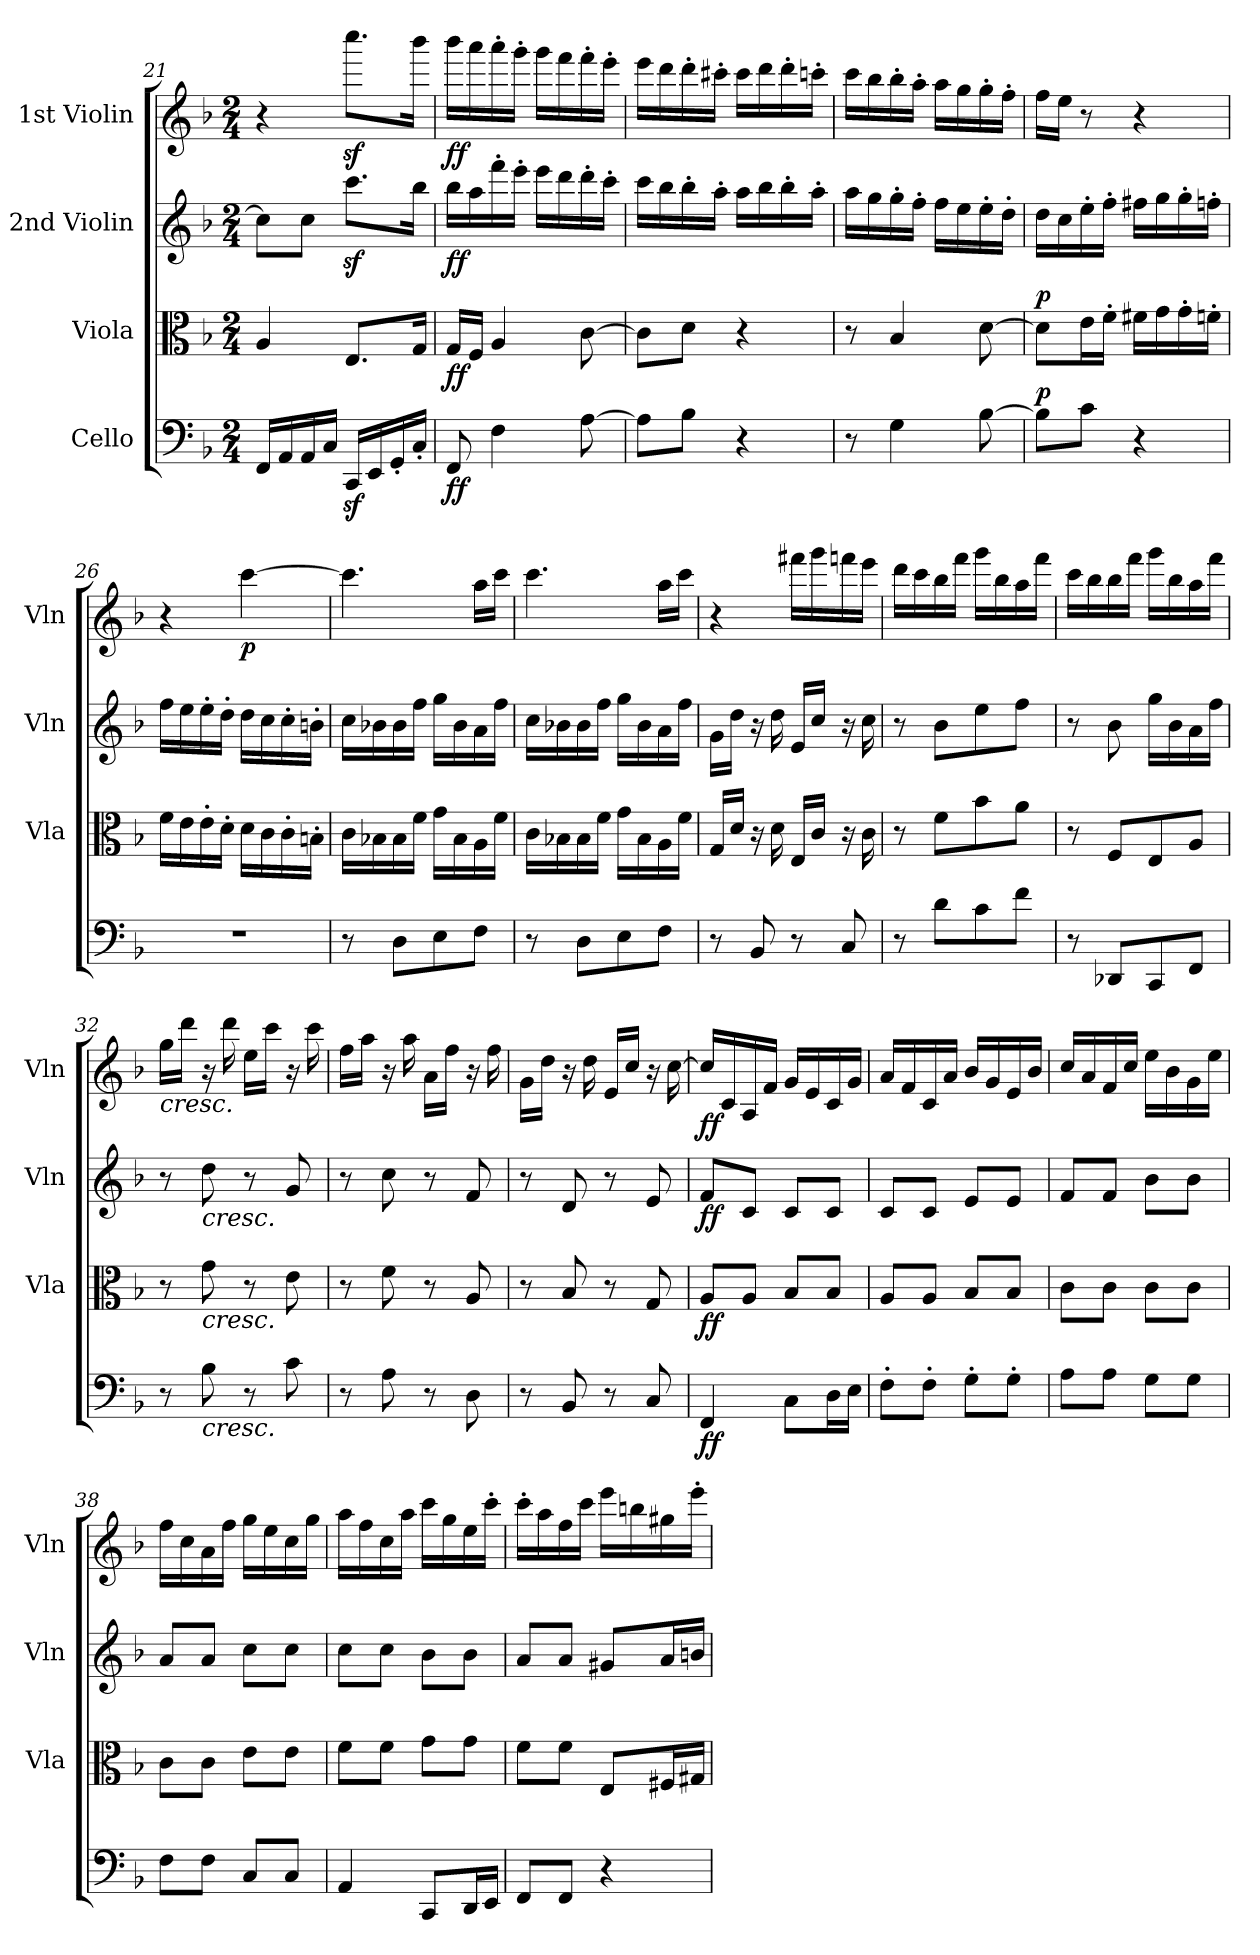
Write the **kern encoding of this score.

**kern	**dynam	**kern	**dynam	**kern	**dynam	**kern	**dynam
*part4	*part4	*part3	*part3	*part2	*part2	*part1	*part1
*staff4	*staff4	*staff3	*staff3	*staff2	*staff2	*staff1	*staff1
*I"Cello	*	*I"Viola	*	*I"2nd Violin	*	*I"1st Violin	*
*	*	*I'Vla	*	*I'Vln	*	*I'Vln	*
*clefF4	*	*clefC3	*	*clefG2	*	*clefG2	*
*k[b-]	*	*k[b-]	*	*k[b-]	*	*k[b-]	*
*F:	*	*F:	*	*F:	*	*F:	*
*M2/4	*	*M2/4	*	*M2/4	*	*M2/4	*
=21	=21	=21	=21	=21	=21	=21	=21
16FF/LL	.	4A/	.	8cc\L]	.	4r	.
16AA/	.	.	.	.	.	.	.
16AA/	.	.	.	8cc\J	.	.	.
16C/JJ	.	.	.	.	.	.	.
16CCz>/LL	.	8.E/L	.	8.cccz<\L	.	8.ccccz<\L	.
16EE/	.	.	.	.	.	.	.
16GG'/	.	.	.	.	.	.	.
16C'/JJ	.	16G/Jk	.	16bb-\Jk	.	16bbb-\Jk	.
=22	=22	=22	=22	=22	=22	=22	=22
!	!LO:DY:b	!	!LO:DY:b	!	!LO:DY:b	!	!LO:DY:b
8FF/	ff	16G/LL	ff	16bb-\LL	ff	16bbb-\LL	ff
.	.	16F/JJ	.	16aa\	.	16aaa\	.
4F\	.	4A/	.	16fff'\	.	16aaa'\	.
.	.	.	.	16eee'\JJ	.	16ggg'\JJ	.
.	.	.	.	16eee\LL	.	16ggg\LL	.
.	.	.	.	16ddd\	.	16fff\	.
[8A\	.	[8c\	.	16ddd'\	.	16fff'\	.
.	.	.	.	16ccc'\JJ	.	16eee'\JJ	.
=23	=23	=23	=23	=23	=23	=23	=23
8A\L]	.	8c\L]	.	16ccc\LL	.	16eee\LL	.
.	.	.	.	16bb-\	.	16ddd\	.
8B-\J	.	8d\J	.	16bb-'\	.	16ddd'\	.
.	.	.	.	16aa'\JJ	.	16ccc#X'\JJ	.
4r	.	4r	.	16aa\LL	.	16ccc#\LL	.
.	.	.	.	16bb-\	.	16ddd\	.
.	.	.	.	16bb-'\	.	16ddd'\	.
.	.	.	.	16aa'\JJ	.	16cccn'\JJ	.
=24	=24	=24	=24	=24	=24	=24	=24
8r	.	8r	.	16aa\LL	.	16ccc\LL	.
.	.	.	.	16gg\	.	16bb-\	.
4G\	.	4B-/	.	16gg'\	.	16bb-'\	.
.	.	.	.	16ff'\JJ	.	16aa'\JJ	.
.	.	.	.	16ff\LL	.	16aa\LL	.
.	.	.	.	16ee\	.	16gg\	.
[8B-\	.	[8d\	.	16ee'\	.	16gg'\	.
.	.	.	.	16dd'\JJ	.	16ff'\JJ	.
!!LO:LB:g=z
=25	=25	=25	=25	=25	=25	=25	=25
!	!LO:DY:a	!	!LO:DY:a	!	!	!	!
8B-\L]	p	8d\L]	p	16dd\LL	.	16ff\LL	.
.	.	.	.	16cc\	.	16ee\JJ	.
8c\J	.	16e\L	.	16ee'\	.	8r	.
.	.	16f'\JJ	.	16ff'\JJ	.	.	.
4r	.	16f#X\LL	.	16ff#X\LL	.	4r	.
.	.	16g\	.	16gg\	.	.	.
.	.	16g'\	.	16gg'\	.	.	.
.	.	16fn'\JJ	.	16ffn'\JJ	.	.	.
=26	=26	=26	=26	=26	=26	=26	=26
2r	.	16f\LL	.	16ff\LL	.	4r	.
.	.	16e\	.	16ee\	.	.	.
.	.	16e'\	.	16ee'\	.	.	.
.	.	16d'\JJ	.	16dd'\JJ	.	.	.
!	!	!	!	!	!	!	!LO:DY:b
.	.	16d\LL	.	16dd\LL	.	[4ccc\	p
.	.	16c\	.	16cc\	.	.	.
.	.	16c'\	.	16cc'\	.	.	.
.	.	16Bn'\JJ	.	16bn'\JJ	.	.	.
!!LO:PB:g=z
=27	=27	=27	=27	=27	=27	=27	=27
8r	.	16c\LL	.	16cc!\LL	.	4.ccc\]	.
.	.	16B-X!\	.	16b-X!\	.	.	.
8D\L	.	16B-!\	.	16b-!\	.	.	.
.	.	16f!\JJ	.	16ff!\JJ	.	.	.
8E\	.	16g\LL	.	16gg\LL	.	.	.
.	.	16B-\	.	16b-\	.	.	.
8F\J	.	16A\	.	16a\	.	16aa\LL	.
.	.	16f\JJ	.	16ff\JJ	.	16ccc\JJ	.
=28	=28	=28	=28	=28	=28	=28	=28
8r	.	16c\LL	.	16cc\LL	.	4.ccc\	.
.	.	16B-X\	.	16b-X\	.	.	.
8D\L	.	16B-\	.	16b-\	.	.	.
.	.	16f\JJ	.	16ff\JJ	.	.	.
8E\	.	16g\LL	.	16gg\LL	.	.	.
.	.	16B-\	.	16b-\	.	.	.
8F\J	.	16A\	.	16a\	.	16aa\LL	.
.	.	16f\JJ	.	16ff\JJ	.	16ccc\JJ	.
=29	=29	=29	=29	=29	=29	=29	=29
8r	.	16G/LL	.	16g\LL	.	4r	.
.	.	16d/JJ	.	16dd\JJ	.	.	.
8BB-/	.	16r	.	16r	.	.	.
.	.	16d\	.	16dd\	.	.	.
8r	.	16E/LL	.	16e/LL	.	16fff#X\LL	.
.	.	16c/JJ	.	16cc/JJ	.	16ggg\	.
8C/	.	16r	.	16r	.	16fffn\	.
.	.	16c\	.	16cc\	.	16eee\JJ	.
=30	=30	=30	=30	=30	=30	=30	=30
8r	.	8r	.	8r	.	16ddd\LL	.
.	.	.	.	.	.	16ccc\	.
8d\L	.	8f\L	.	8b-\L	.	16bb-\	.
.	.	.	.	.	.	16fff\JJ	.
8c\	.	8b-\	.	8ee\	.	16ggg\LL	.
.	.	.	.	.	.	16bb-\	.
8f\J	.	8a\J	.	8ff\J	.	16aa\	.
.	.	.	.	.	.	16fff\JJ	.
!!LO:LB:g=z
=31	=31	=31	=31	=31	=31	=31	=31
8r	.	8r	.	8r	.	16ccc\LL	.
.	.	.	.	.	.	16bb-\	.
8DD-X/L	.	8F/L	.	8b-\	.	16bb-\	.
.	.	.	.	.	.	16fff\JJ	.
8CC/	.	8E/	.	16gg\LL	.	16ggg\LL	.
.	.	.	.	16b-\	.	16bb-\	.
8FF/J	.	8A/J	.	16a\	.	16aa\	.
.	.	.	.	16ff\JJ	.	16fff\JJ	.
=32	=32	=32	=32	=32	=32	=32	=32
!	!	!	!	!	!	!LO:TX:b:i:t=cresc.	!
8r	.	8r	.	8r	.	16gg\LL	.
.	.	.	.	.	.	16ddd\JJ	.
!	!	!	!	!LO:TX:b:i:t=cresc.	!	!	!
!	!	!LO:TX:b:i:t=cresc.	!	!	!	!	!
!LO:TX:b:i:t=cresc.	!	!	!	!	!	!	!
8B-\	.	8g\	.	8dd\	.	16r	.
.	.	.	.	.	.	16ddd\	.
8r	.	8r	.	8r	.	16ee\LL	.
.	.	.	.	.	.	16ccc\JJ	.
8c\	.	8e\	.	8g/	.	16r	.
.	.	.	.	.	.	16ccc\	.
=33	=33	=33	=33	=33	=33	=33	=33
8r	.	8r	.	8r	.	16ff\LL	.
.	.	.	.	.	.	16aa\JJ	.
8A\	.	8f\	.	8cc\	.	16r	.
.	.	.	.	.	.	16aa\	.
8r	.	8r	.	8r	.	16a\LL	.
.	.	.	.	.	.	16ff\JJ	.
8D\	.	8A/	.	8f/	.	16r	.
.	.	.	.	.	.	16ff\	.
!!LO:LB:g=z
=34	=34	=34	=34	=34	=34	=34	=34
8r	.	8r	.	8r	.	16g\LL	.
.	.	.	.	.	.	16dd\JJ	.
8BB-/	.	8B-/	.	8d/	.	16r	.
.	.	.	.	.	.	16dd\	.
8r	.	8r	.	8r	.	16e/LL	.
.	.	.	.	.	.	16cc/JJ	.
8C/	.	8G/	.	8e/	.	16r	.
.	.	.	.	.	.	[16cc\	.
=35	=35	=35	=35	=35	=35	=35	=35
!	!LO:DY:b	!	!LO:DY:b	!	!LO:DY:b	!	!LO:DY:b
4FF/	ff	8A/L	ff	8f/L	ff	16cc/LL]	ff
.	.	.	.	.	.	16c/	.
.	.	8A/J	.	8c/J	.	16A/	.
.	.	.	.	.	.	16f/JJ	.
8C\L	.	8B-/L	.	8c/L	.	16g/LL	.
.	.	.	.	.	.	16e/	.
16D\L	.	8B-/J	.	8c/J	.	16c/	.
16E\JJ	.	.	.	.	.	16g/JJ	.
=36	=36	=36	=36	=36	=36	=36	=36
8F'\L	.	8A/L	.	8c/L	.	16a/LL	.
.	.	.	.	.	.	16f/	.
8F'\J	.	8A/J	.	8c/J	.	16c/	.
.	.	.	.	.	.	16a/JJ	.
8G'\L	.	8B-/L	.	8e/L	.	16b-/LL	.
.	.	.	.	.	.	16g/	.
8G'\J	.	8B-/J	.	8e/J	.	16e/	.
.	.	.	.	.	.	16b-/JJ	.
=37	=37	=37	=37	=37	=37	=37	=37
8A\L	.	8c\L	.	8f/L	.	16cc/LL	.
.	.	.	.	.	.	16a/	.
8A\J	.	8c\J	.	8f/J	.	16f/	.
.	.	.	.	.	.	16cc/JJ	.
8G\L	.	8c\L	.	8b-\L	.	16ee\LL	.
.	.	.	.	.	.	16b-\	.
8G\J	.	8c\J	.	8b-\J	.	16g\	.
.	.	.	.	.	.	16ee\JJ	.
=38	=38	=38	=38	=38	=38	=38	=38
8F\L	.	8c\L	.	8a/L	.	16ff\LL	.
.	.	.	.	.	.	16cc\	.
8F\J	.	8c\J	.	8a/J	.	16a\	.
.	.	.	.	.	.	16ff\JJ	.
8C/L	.	8e\L	.	8cc\L	.	16gg\LL	.
.	.	.	.	.	.	16ee\	.
8C/J	.	8e\J	.	8cc\J	.	16cc\	.
.	.	.	.	.	.	16gg\JJ	.
=39	=39	=39	=39	=39	=39	=39	=39
4AA/	.	8f\L	.	8cc\L	.	16aa\LL	.
.	.	.	.	.	.	16ff\	.
.	.	8f\J	.	8cc\J	.	16cc\	.
.	.	.	.	.	.	16aa\JJ	.
8CC/L	.	8g\L	.	8b-\L	.	16ccc\LL	.
.	.	.	.	.	.	16gg\	.
16DD/L	.	8g\J	.	8b-\J	.	16ee\	.
16EE/JJ	.	.	.	.	.	16ccc'\JJ	.
!!LO:PB:g=z
=40	=40	=40	=40	=40	=40	=40	=40
8FF/L	.	8f\L	.	8a/L	.	16ccc'\LL	.
.	.	.	.	.	.	16aa\	.
8FF/J	.	8f\J	.	8a/J	.	16ff\	.
.	.	.	.	.	.	16ccc\JJ	.
4r	.	8E/L	.	8g#X/L	.	16eee\LL	.
.	.	.	.	.	.	16bbn\	.
.	.	16F#X/L	.	16a/L	.	16gg#X\	.
.	.	16G#X/JJ	.	16bn/JJ	.	16eee'\JJ	.
=	=	=	=	=	=	=	=
*-	*-	*-	*-	*-	*-	*-	*-
